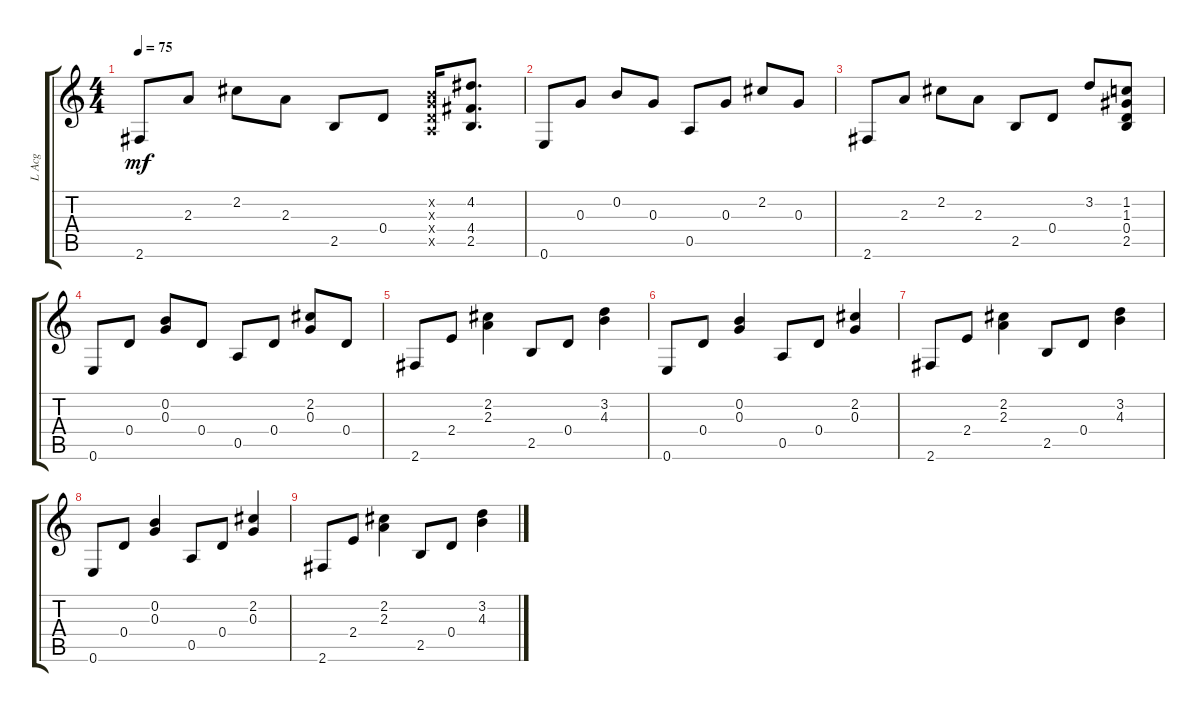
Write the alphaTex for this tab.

\track ("L Acg" "L Acg") {instrument acousticguitarsteel}
\staff {score tabs}
\tuning (E4 B3 G3 D3 A2 E2) {hide}
\ts (4 4)
\tempo 75
\clef g2
\ks c
2.6.8{dy mf} 2.3.8 2.2.8 2.3.8 2.5.8 0.4.8 (0.2{x} 0.3{x} 0.4{x} 0.5{x}).16 (4.2 4.4 2.5).8{d} |
0.6.8 0.3.8 0.2.8 0.3.8 0.5.8 0.3.8 2.2.8 0.3.8 |
2.6.8 2.3.8 2.2.8 2.3.8 2.5.8 0.4.8 3.2.8 (1.2 1.3 0.4 2.5).8 |
0.6.8 0.4.8 (0.2 0.3).8 0.4.8 0.5.8 0.4.8 (2.2 0.3).8 0.4.8 |
2.6.8 2.4.8 (2.2 2.3).4 2.5.8 0.4.8 (3.2 4.3).4 |
0.6.8 0.4.8 (0.2 0.3).4 0.5.8 0.4.8 (2.2 0.3).4 |
2.6.8 2.4.8 (2.2 2.3).4 2.5.8 0.4.8 (3.2 4.3).4 |
0.6.8 0.4.8 (0.2 0.3).4 0.5.8 0.4.8 (2.2 0.3).4 |
2.6.8 2.4.8 (2.2 2.3).4 2.5.8 0.4.8 (3.2 4.3).4
